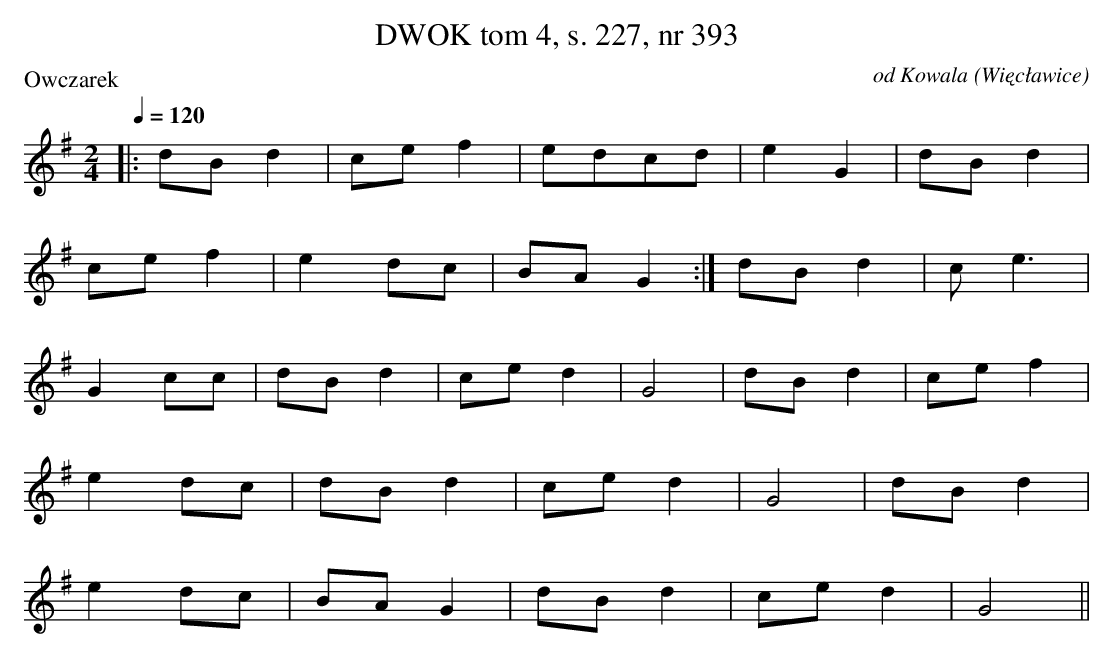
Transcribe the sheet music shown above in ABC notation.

X:1
T: DWOK tom 4, s. 227, nr 393
O:od Kowala (Więcławice)
P:Owczarek
L:1/8
M:2/4
K:G
Q:1/4=120
|:dBd2|cef2|edcd|e2G2|dBd2|
cef2|e2dc|BAG2:|dBd2|ce3|
G2cc|dBd2|ced2|G4|dBd2|cef2|
e2dc|dBd2|ced2|G4|dBd2|
e2dc|BAG2|dBd2|ced2|G4||
